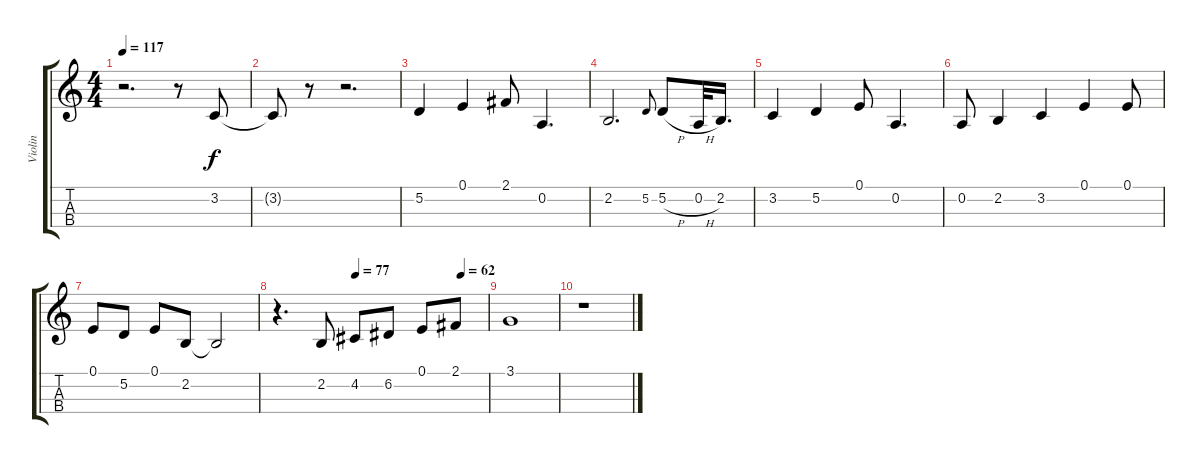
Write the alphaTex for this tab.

\track ("Violin" "Violin") {instrument stringensemble1}
\staff {score tabs}
\tuning (E4 A3 D3 G2) {hide}
\ts (4 4)
\tempo 117
\clef g2
\ks c
r.2{d dy f} r.8 3.2.8 |
3.2{t}.8 r.8 r.2{d} |
5.2.4 0.1.4 2.1.8 0.2.4{d} |
2.2.2{d} 5.2.8{gr onbeat} 5.2{h}.8 0.2{h}.32 2.2.16{d} |
3.2.4 5.2.4 0.1.8 0.2.4{d} |
0.2.8 2.2.4 3.2.4 0.1.4 0.1.8 |
0.1.8 5.2.8 0.1.8 2.2.8 2.2{t}.2 |
\tempo (77 0.375)
\tempo (62 0.875)
r.4{d} 2.2.8 4.2.8 6.2.8 0.1.8 2.1.8 |
3.1.1 |
r.1
